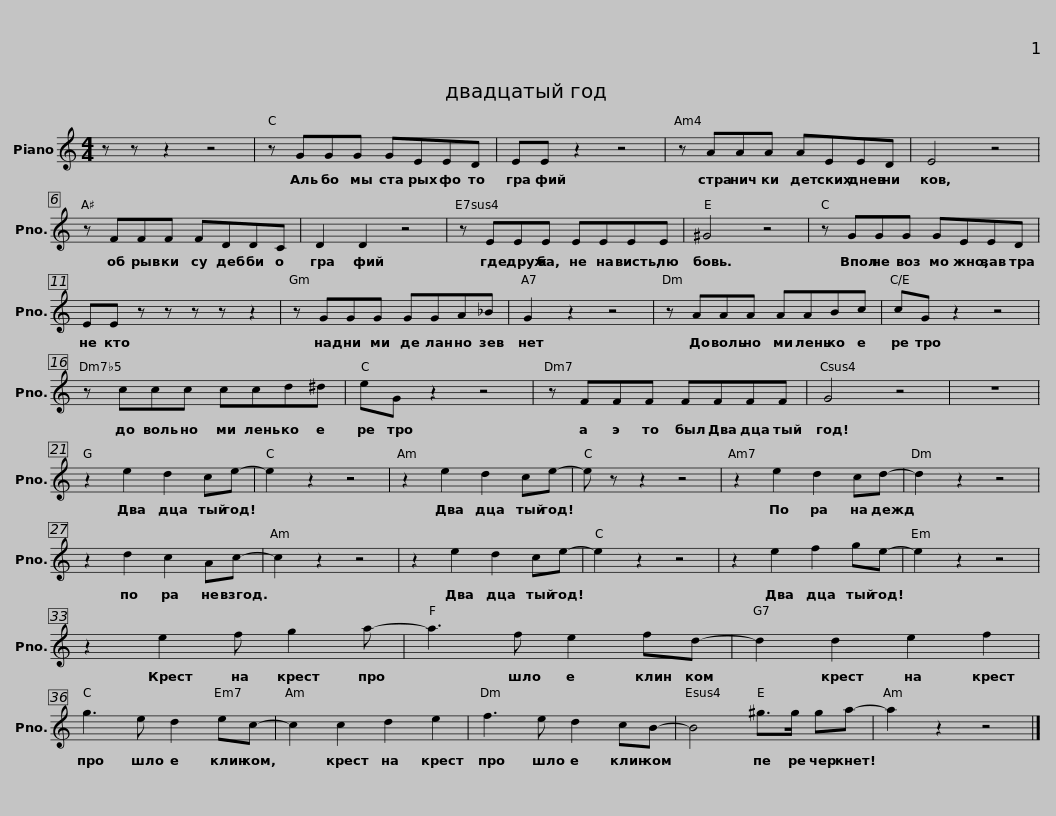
X:1
L:1/8
M:4/4
I:linebreak $
K:C
V:1 treble
V:1
 z z z2 z4 | z GGG GEED | EE z2 z4 | z AAA AEED | E4 z4 |$ %5
 z FFF FDDC | D2 D2 z4 | z EEE EEEE | ^G4 z4 |$ z GGG GEED | %10
 EE z z z z z2 | z GGG GGA_B | G2 z2 z4 |$ z AAA AABc | cG z2 z4 | %15
 z ccc ccd^d | eG z2 z4 |$ z FFF FFFF | G4 z4 | z8 | %20
 z2 e2 d2 ce- | e2 z2 z4 | z2 e2 d2 ce- | e z z2 z4 |$ z2 e2 d2 cd- | %25
 d2 z2 z4 | z2 d2 c2 Ac- | c2 z2 z4 | z2 e2 d2 ce- | e2 z2 z4 | %30
 z2 e2 f2 ge- |$ e2 z2 z4 | z2 e2 f g2 a- | a3 f e2 fd- | d2 d2 e2 f2 | %35
 g3 e d2 ec- |$ c2 c2 d2 e2 | f3 e d2 cB- | B4 ^g>g ga- | a2 z2 z4 |] %40
